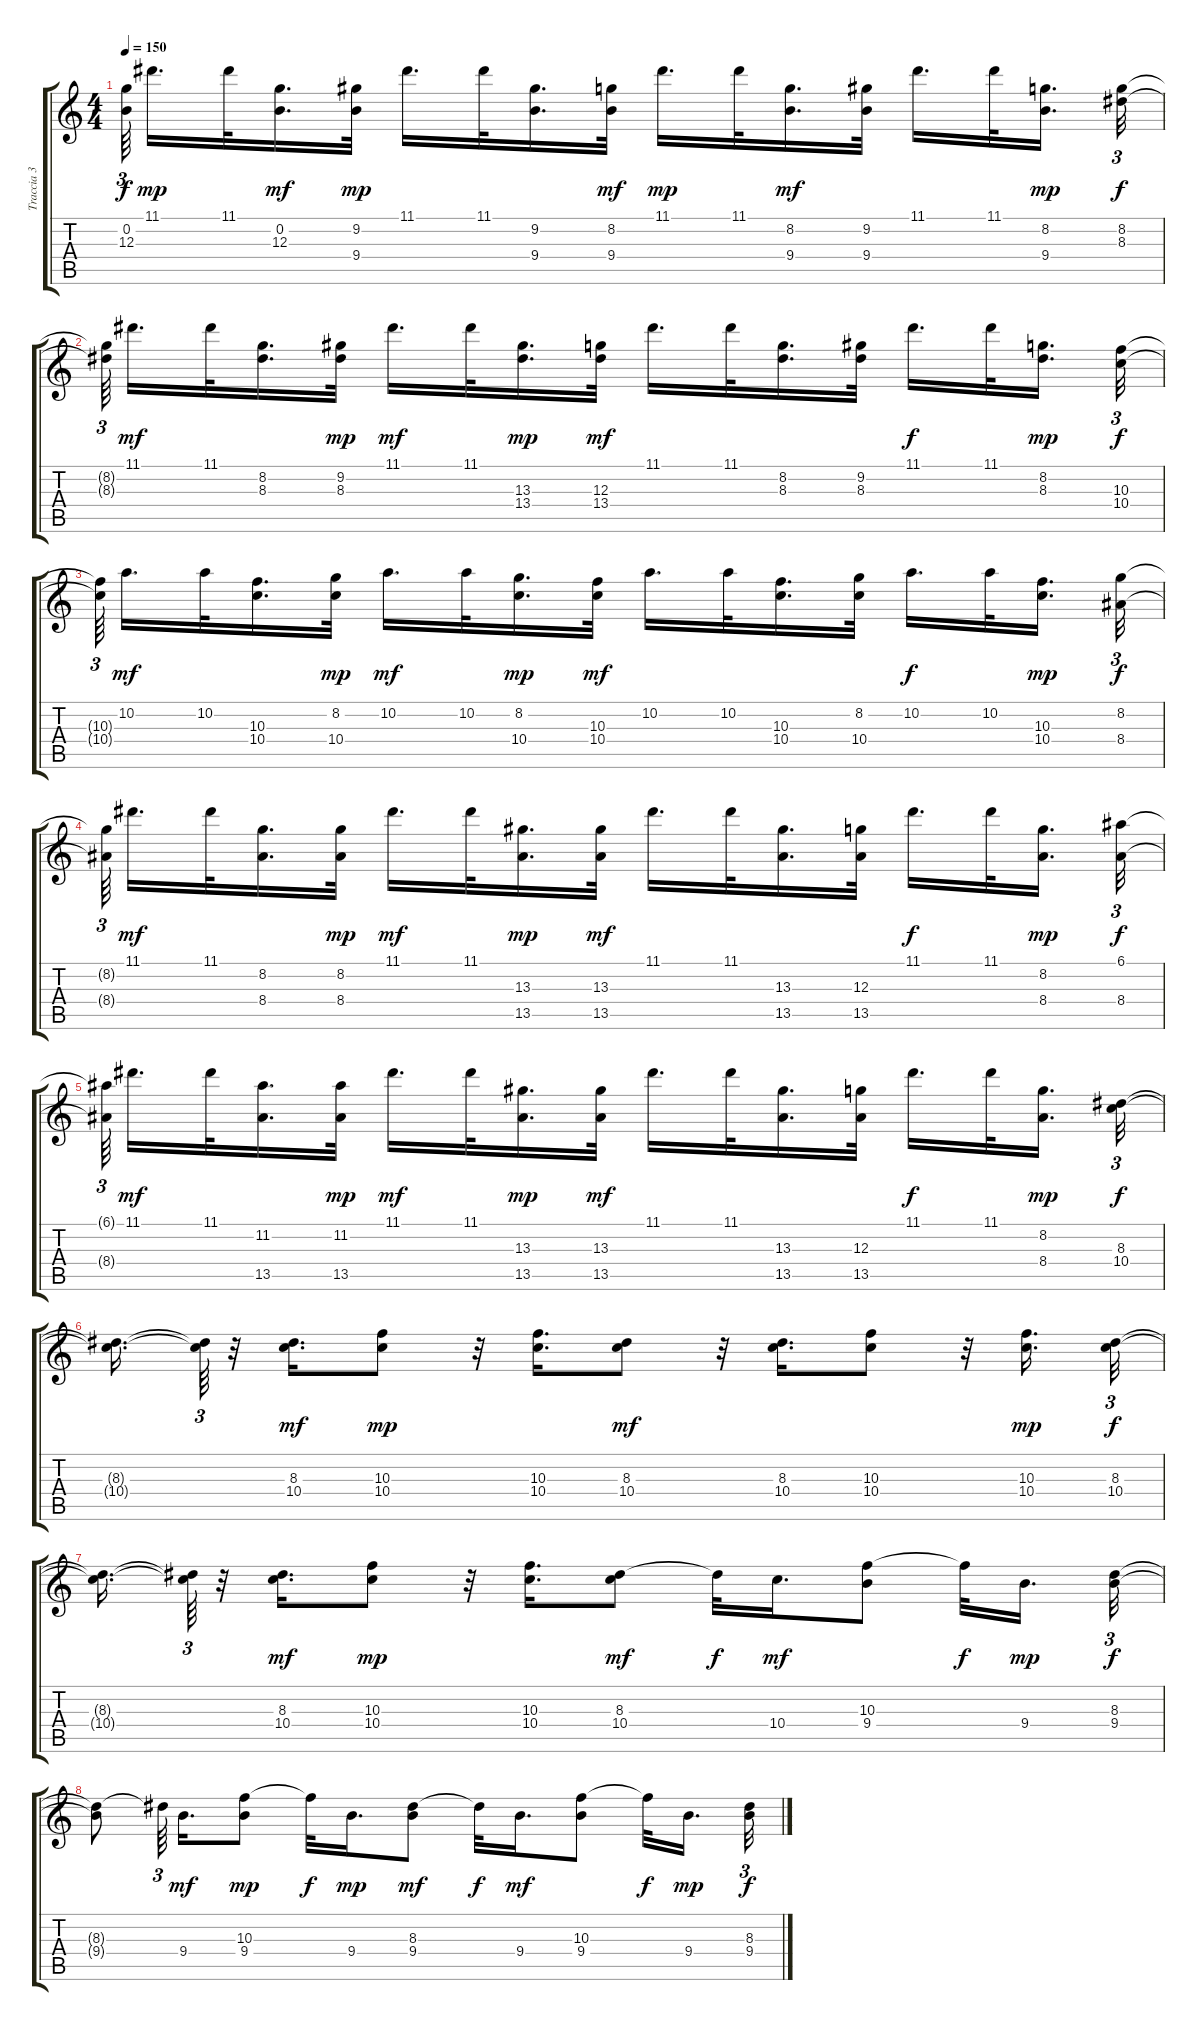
\track ("Traccia 3" "Traccia 3") {instrument overdrivenguitar}
\staff {score tabs}
\tuning (E4 B3 G3 D3 A2 E2) {hide}
\ts (4 4)
\tempo 150
\clef g2
\ks c
(0.2{t} 12.3{t}).64{tu (3 2) dy f} 11.1.16{d dy mp} 11.1.32 (0.2 12.3).16{d dy mf} (9.2 9.4).32{dy mp} 11.1.16{d} 11.1.32 (9.2 9.4).16{d} (8.2 9.4).32{dy mf} 11.1.16{d dy mp} 11.1.32 (8.2 9.4).16{d dy mf} (9.2 9.4).32 11.1.16{d} 11.1.32 (8.2 9.4).16{d dy mp} (8.2 8.3).32{tu (3 2) dy f} |
(8.2{t} 8.3{t}).64{tu (3 2)} 11.1.16{d dy mf} 11.1.32 (8.2 8.3).16{d} (9.2 8.3).32{dy mp} 11.1.16{d dy mf} 11.1.32 (13.3 13.4).16{d dy mp} (12.3 13.4).32{dy mf} 11.1.16{d} 11.1.32 (8.2 8.3).16{d} (9.2 8.3).32 11.1.16{d dy f} 11.1.32 (8.2 8.3).16{d dy mp} (10.3 10.4).32{tu (3 2) dy f} |
(10.3{t} 10.4{t}).64{tu (3 2)} 10.2.16{d dy mf} 10.2.32 (10.3 10.4).16{d} (8.2 10.4).32{dy mp} 10.2.16{d dy mf} 10.2.32 (8.2 10.4).16{d dy mp} (10.3 10.4).32{dy mf} 10.2.16{d} 10.2.32 (10.3 10.4).16{d} (8.2 10.4).32 10.2.16{d dy f} 10.2.32 (10.3 10.4).16{d dy mp} (8.2 8.4).32{tu (3 2) dy f} |
(8.2{t} 8.4{t}).64{tu (3 2)} 11.1.16{d dy mf} 11.1.32 (8.2 8.4).16{d} (8.2 8.4).32{dy mp} 11.1.16{d dy mf} 11.1.32 (13.3 13.5).16{d dy mp} (13.3 13.5).32{dy mf} 11.1.16{d} 11.1.32 (13.3 13.5).16{d} (12.3 13.5).32 11.1.16{d dy f} 11.1.32 (8.2 8.4).16{d dy mp} (6.1 8.4).32{tu (3 2) dy f} |
(6.1{t} 8.4{t}).64{tu (3 2)} 11.1.16{d dy mf} 11.1.32 (11.2 13.5).16{d} (11.2 13.5).32{dy mp} 11.1.16{d dy mf} 11.1.32 (13.3 13.5).16{d dy mp} (13.3 13.5).32{dy mf} 11.1.16{d} 11.1.32 (13.3 13.5).16{d} (12.3 13.5).32 11.1.16{d dy f} 11.1.32 (8.2 8.4).16{d dy mp} (8.3 10.4).32{tu (3 2) dy f} |
(8.3{t} 10.4{t}).16{d} (8.3{t} 10.4{t}).64{tu (3 2)} r.32 (8.3 10.4).16{d dy mf} (10.3 10.4).8{dy mp} r.32 (10.3 10.4).16{d} (8.3 10.4).8{dy mf} r.32 (8.3 10.4).16{d} (10.3 10.4).8 r.32 (10.3 10.4).16{d dy mp} (8.3 10.4).32{tu (3 2) dy f} |
(8.3{t} 10.4{t}).16{d} (8.3{t} 10.4{t}).64{tu (3 2)} r.32 (8.3 10.4).16{d dy mf} (10.3 10.4).8{dy mp} r.32 (10.3 10.4).16{d} (8.3 10.4).8{dy mf} 8.3{t}.32{dy f} 10.4.16{d dy mf} (10.3 9.4).8 10.3{t}.32{dy f} 9.4.16{d dy mp} (8.3 9.4).32{tu (3 2) dy f} |
(8.3{t} 9.4{t}).8 8.3{t}.64{tu (3 2)} 9.4.16{d dy mf} (10.3 9.4).8{dy mp} 10.3{t}.32{dy f} 9.4.16{d dy mp} (8.3 9.4).8{dy mf} 8.3{t}.32{dy f} 9.4.16{d dy mf} (10.3 9.4).8 10.3{t}.32{dy f} 9.4.16{d dy mp} (8.3 9.4).32{tu (3 2) dy f}
